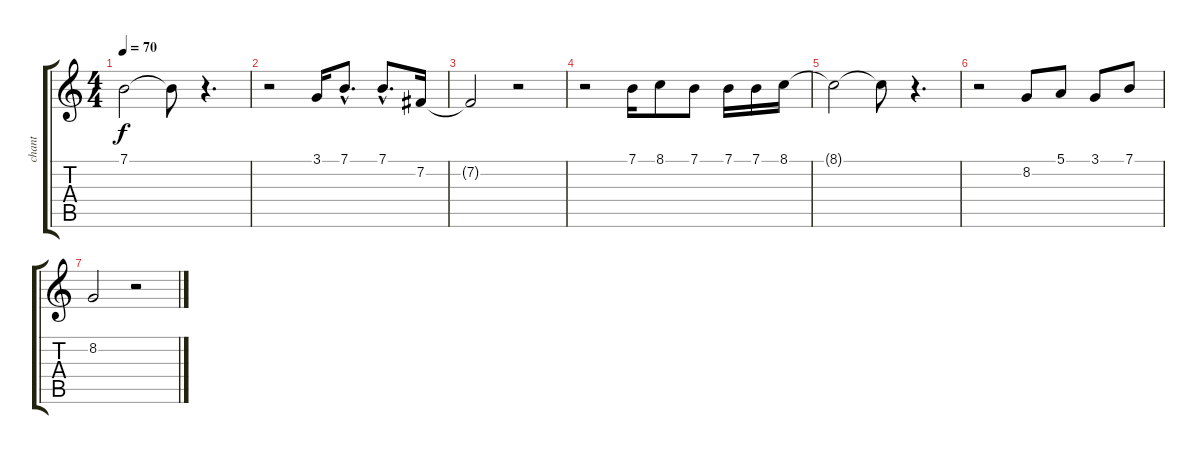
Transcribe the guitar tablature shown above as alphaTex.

\track ("chant" "chant") {instrument oboe}
\staff {score tabs}
\tuning (E4 B3 G3 D3 A2 E2) {hide}
\ts (4 4)
\tempo 70
\clef g2
\ks c
7.1{t}.2{dy f} 7.1{t}.8 r.4{d} |
r.2 3.1.16 7.1{hac}.8{d} 7.1{hac}.8{d} 7.2.16 |
7.2{t}.2 r.2 |
r.2 7.1.16 8.1.8 7.1.8 7.1.16 7.1.16 8.1.16 |
8.1{t}.2 8.1{t}.8 r.4{d} |
r.2 8.2.8 5.1.8 3.1.8 7.1.8 |
8.2.2 r.2
